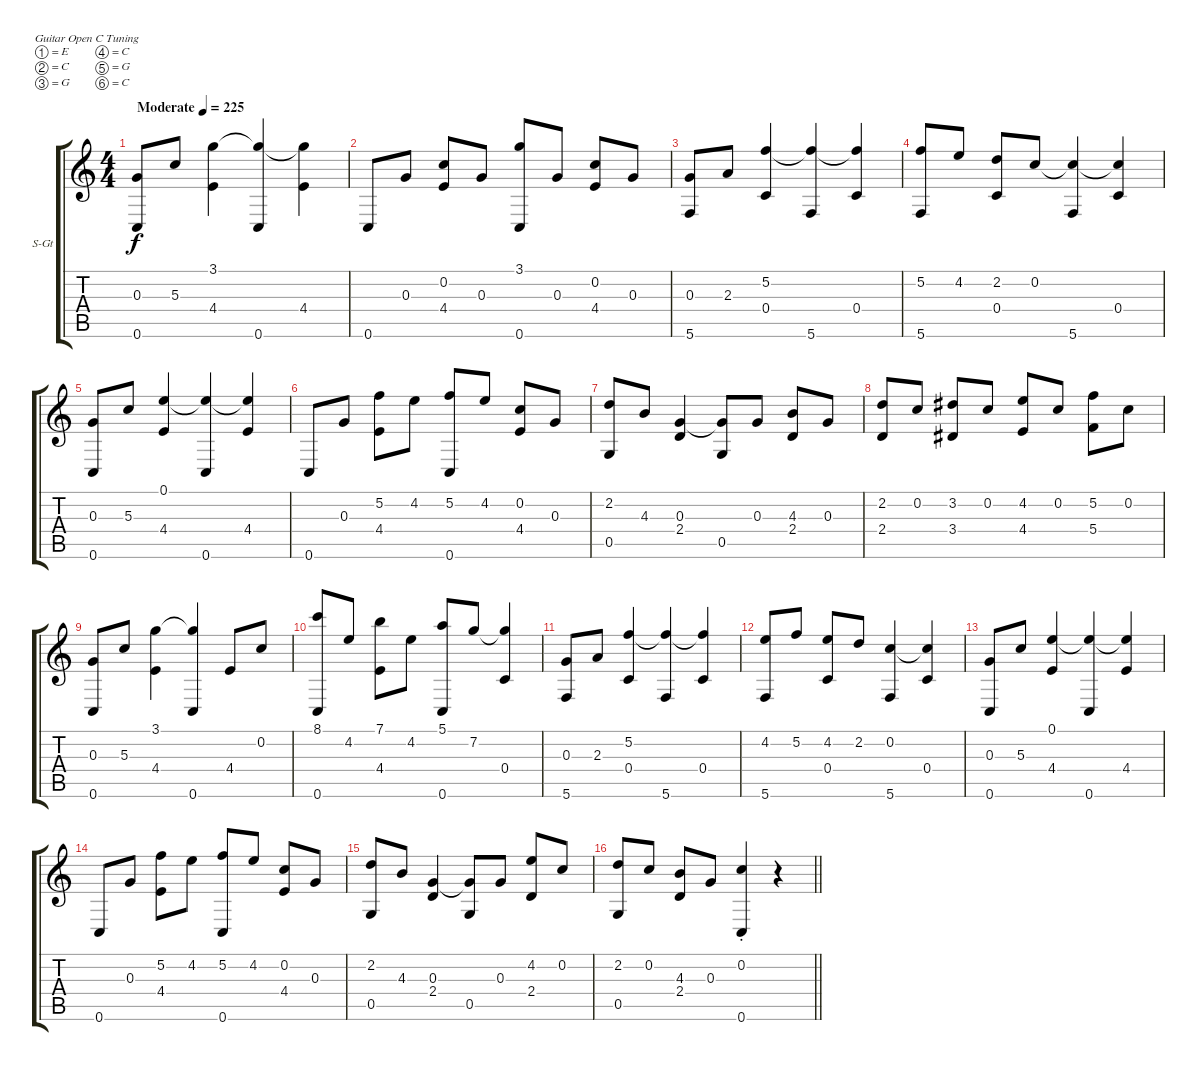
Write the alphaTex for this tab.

\bracketExtendMode groupsimilarinstruments
\firstSystemTrackNameOrientation horizontal
\otherSystemsTrackNameOrientation horizontal
\track ("Òô¹ì 1" "S-Gt") {instrument acousticguitarsteel}
\staff {score tabs}
\tuning (E4 C4 G3 C3 G2 C2)
\ts (4 4)
\beaming (8 2 2 2 2)
\tempo (225 "Moderate")
\clef g2
\ks c
(0.3 0.6).8{dy f instrument acousticguitarsteel} 5.3.8 (3.1 4.4).4 (0.6 3.1{t}).4 (3.1{t} 4.4).4 |
0.6.8 0.3.8 (0.2 4.4).8 0.3.8 (3.1 0.6).8 0.3.8 (0.2 4.4).8 0.3.8 |
(0.3 5.6).8 2.3.8 (5.2 0.4).4 (5.6 5.2{t}).4 (5.2{t} 0.4).4 |
(5.2 5.6).8 4.2.8 (2.2 0.4).8 0.2.8 (5.6 0.2{t}).4 (0.2{t} 0.4).4 |
(0.3 0.6).8 5.3.8 (0.1 4.4).4 (0.6 0.1{t}).4 (0.1{t} 4.4).4 |
0.6.8 0.3.8 (5.2 4.4).8 4.2.8 (5.2 0.6).8 4.2.8 (0.2 4.4).8 0.3.8 |
(2.2 0.5).8 4.3.8 (0.3 2.4).4 (0.3{t} 0.5).8 0.3.8 (4.3 2.4).8 0.3.8 |
(2.2 2.4).8 0.2.8 (3.2 3.4).8 0.2.8 (4.2 4.4).8 0.2.8 (5.2 5.4).8 0.2.8 |
(0.3 0.6).8 5.3.8 (3.1 4.4).4 (3.1{t} 0.6).4 4.4.8 0.2.8 |
(8.1 0.6).8 4.2.8 (7.1 4.4).8 4.2.8 (5.1 0.6).8 7.2.8 (7.2{t} 0.4).4 |
(0.3 5.6).8 2.3.8 (5.2 0.4).4 (5.6 5.2{t}).4 (5.2{t} 0.4).4 |
(4.2 5.6).8 5.2.8 (4.2 0.4).8 2.2.8 (0.2 5.6).4 (0.2{t} 0.4).4 |
(0.3 0.6).8 5.3.8 (0.1 4.4).4 (0.6 0.1{t}).4 (0.1{t} 4.4).4 |
0.6.8 0.3.8 (5.2 4.4).8 4.2.8 (5.2 0.6).8 4.2.8 (0.2 4.4).8 0.3.8 |
(2.2 0.5).8 4.3.8 (0.3 2.4).4 (0.3{t} 0.5).8 0.3.8 (4.2 2.4).8 0.2.8 |
\barLineRight lightlight
(2.2 0.5).8 0.2.8 (4.3 2.4).8 0.3.8 (0.2{st} 0.6{st}).4 r.4
